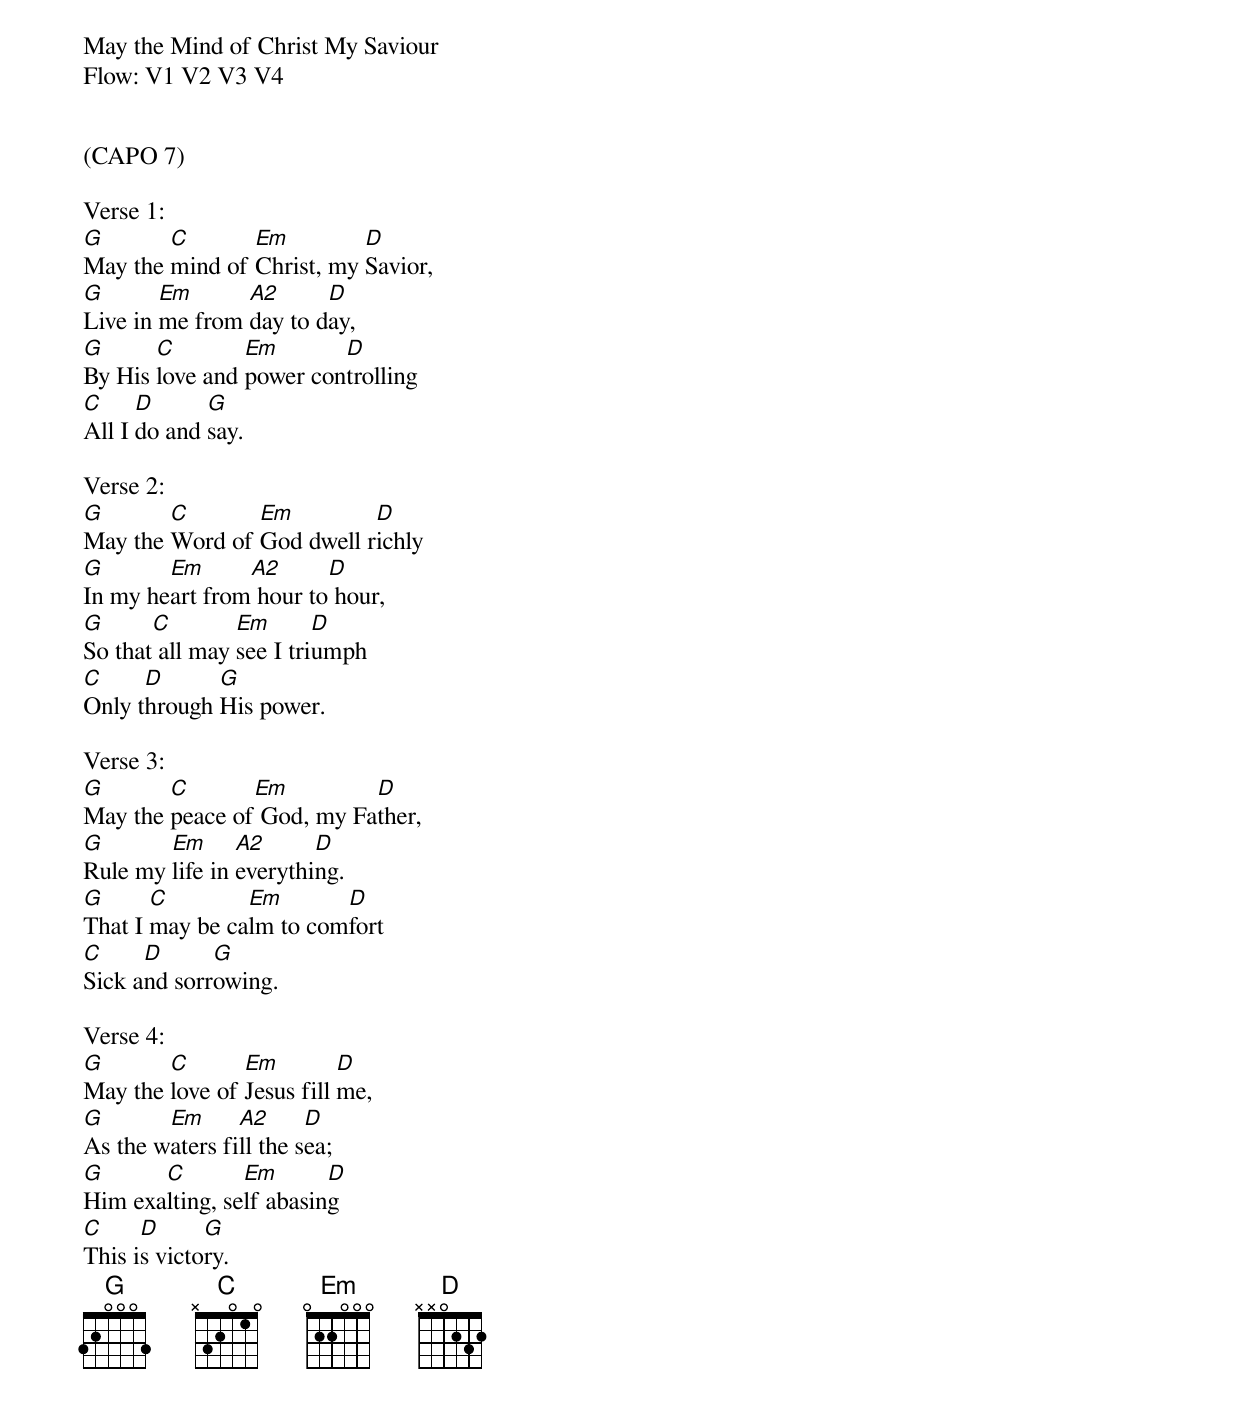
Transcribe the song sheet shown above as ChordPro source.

May the Mind of Christ My Saviour
Flow: V1 V2 V3 V4


(CAPO 7)

Verse 1:
[G]May the [C]mind of [Em]Christ, my [D]Savior,
[G]Live in [Em]me from [A2]day to d[D]ay,
[G]By His [C]love and [Em]power con[D]trolling
[C]All I [D]do and [G]say.

Verse 2:
[G]May the [C]Word of [Em]God dwell r[D]ichly
[G]In my he[Em]art from[A2] hour to[D] hour,
[G]So that[C] all may [Em]see I tri[D]umph
[C]Only t[D]hrough [G]His power.

Verse 3:
[G]May the [C]peace of[Em] God, my Fa[D]ther,
[G]Rule my [Em]life in [A2]everythi[D]ng.
[G]That I [C]may be ca[Em]lm to com[D]fort
[C]Sick a[D]nd sorr[G]owing.

Verse 4:
[G]May the [C]love of [Em]Jesus fill [D]me,
[G]As the w[Em]aters fi[A2]ll the s[D]ea;
[G]Him exa[C]lting, se[Em]lf abasin[D]g
[C]This i[D]s victo[G]ry.
